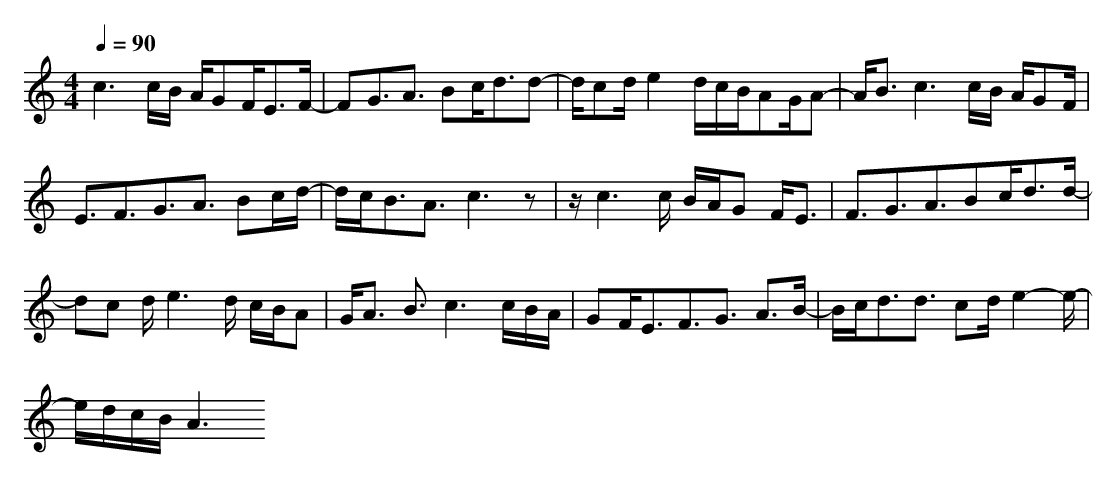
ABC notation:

X:1
T:
M: 4/4
L: 1/8
Q:1/4=90
K:C % 0 sharps
c3c/2B/2 A/2GF<EF/2-|FG3/2A3/2 Bc<dd-|d/2cd/2 e2 d/2c/2B/2AG/2A-|A/2B3/2 c3c/2B/2 A/2GF/2|
E3/2F3/2G3/2A3/2 Bc/2d/2-|d/2c<BA3/2 c3z|z/2c3c/2 B/2A/2G F<E|F3/2G3/2A3/2Bc<dd/2-|
dc d/2e3d/2 c/2B/2A|G<A B3/2c3c/2B/2A/2|GF<EF3/2G3/2 A3/2B/2-|B/2c<dd3/2 cd/2e2-e/2-|
e/2d/2c/2B/2 A3
